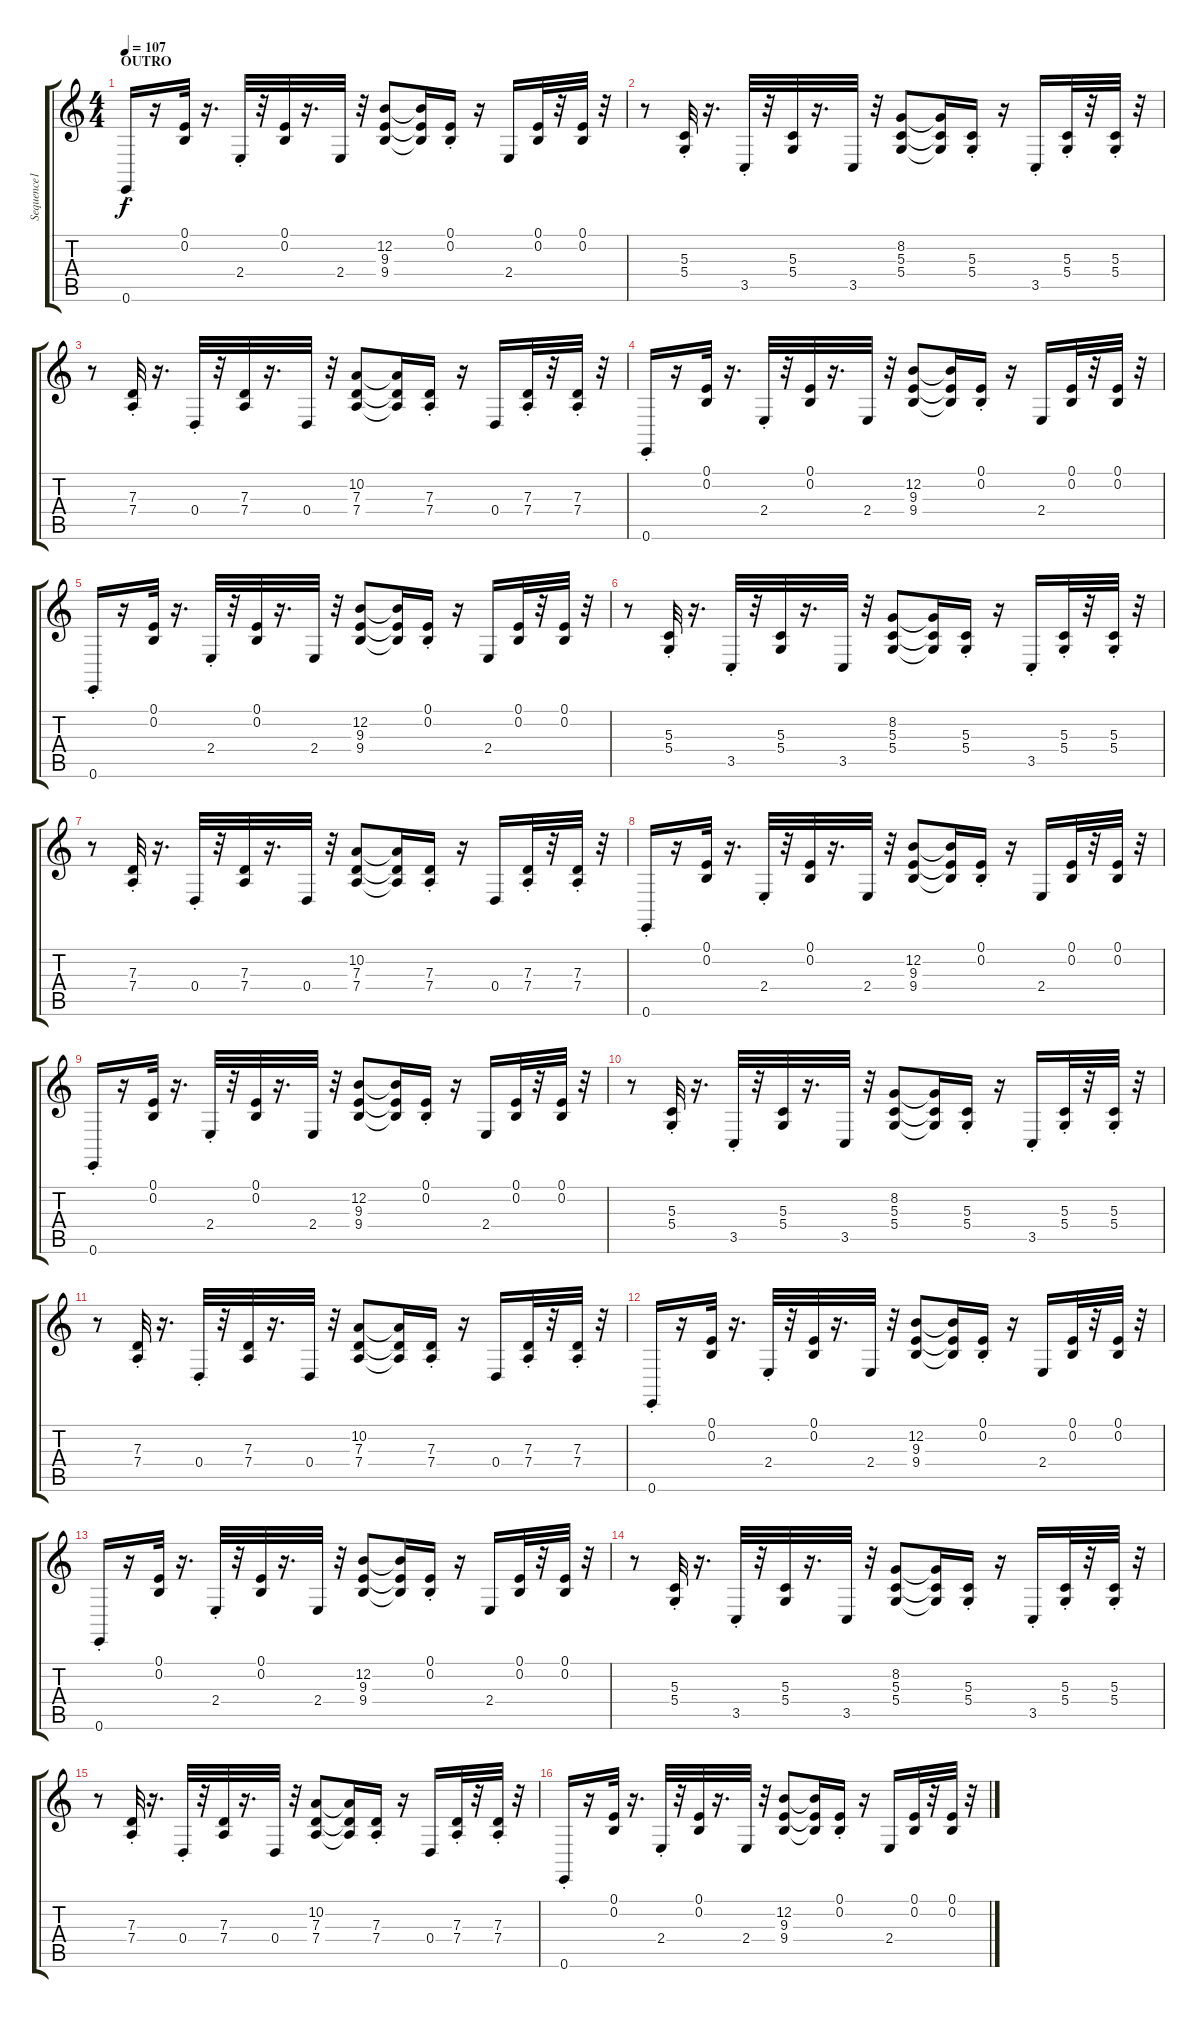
\track ("Sequence1" "Sequence1") {instrument clavinet}
\staff {score tabs}
\tuning (E4 B3 G3 D3 A2 E2) {hide}
\ts (4 4)
\section ("" "OUTRO")
\tempo 107
\clef g2
\ks c
0.6{st}.16{dy f} r.16 (0.1 0.2).32 r.16{d} 2.4{st}.32 r.32 (0.1 0.2).32 r.16{d} 2.4.32 r.32 (12.2 9.3 9.4).8 (12.2{t} 9.3{t} 9.4{t}).16 (0.1 0.2{st}).16 r.16 2.4.16 (0.1 0.2).32 r.32 (0.1 0.2).32 r.32 |
r.8 (5.3 5.4{st}).32 r.16{d} 3.5{st}.32 r.32 (5.3 5.4).32 r.16{d} 3.5.32 r.32 (8.2 5.3 5.4).8 (8.2{t} 5.3{t} 5.4{t}).16 (5.3 5.4{st}).16 r.16 3.5{st}.16 (5.3 5.4{st}).32 r.32 (5.3 5.4{st}).32 r.32 |
r.8 (7.3 7.4{st}).32 r.16{d} 0.4{st}.32 r.32 (7.3 7.4).32 r.16{d} 0.4.32 r.32 (10.2 7.3 7.4).8 (10.2{t} 7.3{t} 7.4{t}).16 (7.3 7.4{st}).16 r.16 0.4.16 (7.3 7.4{st}).32 r.32 (7.3 7.4{st}).32 r.32 |
0.6{st}.16 r.16 (0.1 0.2).32 r.16{d} 2.4{st}.32 r.32 (0.1 0.2).32 r.16{d} 2.4.32 r.32 (12.2 9.3 9.4).8 (12.2{t} 9.3{t} 9.4{t}).16 (0.1 0.2{st}).16 r.16 2.4.16 (0.1 0.2).32 r.32 (0.1 0.2).32 r.32 |
0.6{st}.16 r.16 (0.1 0.2).32 r.16{d} 2.4{st}.32 r.32 (0.1 0.2).32 r.16{d} 2.4.32 r.32 (12.2 9.3 9.4).8 (12.2{t} 9.3{t} 9.4{t}).16 (0.1 0.2{st}).16 r.16 2.4.16 (0.1 0.2).32 r.32 (0.1 0.2).32 r.32 |
r.8 (5.3 5.4{st}).32 r.16{d} 3.5{st}.32 r.32 (5.3 5.4).32 r.16{d} 3.5.32 r.32 (8.2 5.3 5.4).8 (8.2{t} 5.3{t} 5.4{t}).16 (5.3 5.4{st}).16 r.16 3.5{st}.16 (5.3 5.4{st}).32 r.32 (5.3 5.4{st}).32 r.32 |
r.8 (7.3 7.4{st}).32 r.16{d} 0.4{st}.32 r.32 (7.3 7.4).32 r.16{d} 0.4.32 r.32 (10.2 7.3 7.4).8 (10.2{t} 7.3{t} 7.4{t}).16 (7.3 7.4{st}).16 r.16 0.4.16 (7.3 7.4{st}).32 r.32 (7.3 7.4{st}).32 r.32 |
0.6{st}.16 r.16 (0.1 0.2).32 r.16{d} 2.4{st}.32 r.32 (0.1 0.2).32 r.16{d} 2.4.32 r.32 (12.2 9.3 9.4).8 (12.2{t} 9.3{t} 9.4{t}).16 (0.1 0.2{st}).16 r.16 2.4.16 (0.1 0.2).32 r.32 (0.1 0.2).32 r.32 |
0.6{st}.16 r.16 (0.1 0.2).32 r.16{d} 2.4{st}.32 r.32 (0.1 0.2).32 r.16{d} 2.4.32 r.32 (12.2 9.3 9.4).8 (12.2{t} 9.3{t} 9.4{t}).16 (0.1 0.2{st}).16 r.16 2.4.16 (0.1 0.2).32 r.32 (0.1 0.2).32 r.32 |
r.8 (5.3 5.4{st}).32 r.16{d} 3.5{st}.32 r.32 (5.3 5.4).32 r.16{d} 3.5.32 r.32 (8.2 5.3 5.4).8 (8.2{t} 5.3{t} 5.4{t}).16 (5.3 5.4{st}).16 r.16 3.5{st}.16 (5.3 5.4{st}).32 r.32 (5.3 5.4{st}).32 r.32 |
r.8 (7.3 7.4{st}).32 r.16{d} 0.4{st}.32 r.32 (7.3 7.4).32 r.16{d} 0.4.32 r.32 (10.2 7.3 7.4).8 (10.2{t} 7.3{t} 7.4{t}).16 (7.3 7.4{st}).16 r.16 0.4.16 (7.3 7.4{st}).32 r.32 (7.3 7.4{st}).32 r.32 |
0.6{st}.16 r.16 (0.1 0.2).32 r.16{d} 2.4{st}.32 r.32 (0.1 0.2).32 r.16{d} 2.4.32 r.32 (12.2 9.3 9.4).8 (12.2{t} 9.3{t} 9.4{t}).16 (0.1 0.2{st}).16 r.16 2.4.16 (0.1 0.2).32 r.32 (0.1 0.2).32 r.32 |
0.6{st}.16 r.16 (0.1 0.2).32 r.16{d} 2.4{st}.32 r.32 (0.1 0.2).32 r.16{d} 2.4.32 r.32 (12.2 9.3 9.4).8 (12.2{t} 9.3{t} 9.4{t}).16 (0.1 0.2{st}).16 r.16 2.4.16 (0.1 0.2).32 r.32 (0.1 0.2).32 r.32 |
r.8 (5.3 5.4{st}).32 r.16{d} 3.5{st}.32 r.32 (5.3 5.4).32 r.16{d} 3.5.32 r.32 (8.2 5.3 5.4).8 (8.2{t} 5.3{t} 5.4{t}).16 (5.3 5.4{st}).16 r.16 3.5{st}.16 (5.3 5.4{st}).32 r.32 (5.3 5.4{st}).32 r.32 |
r.8 (7.3 7.4{st}).32 r.16{d} 0.4{st}.32 r.32 (7.3 7.4).32 r.16{d} 0.4.32 r.32 (10.2 7.3 7.4).8 (10.2{t} 7.3{t} 7.4{t}).16 (7.3 7.4{st}).16 r.16 0.4.16 (7.3 7.4{st}).32 r.32 (7.3 7.4{st}).32 r.32 |
0.6{st}.16 r.16 (0.1 0.2).32 r.16{d} 2.4{st}.32 r.32 (0.1 0.2).32 r.16{d} 2.4.32 r.32 (12.2 9.3 9.4).8 (12.2{t} 9.3{t} 9.4{t}).16 (0.1 0.2{st}).16 r.16 2.4.16 (0.1 0.2).32 r.32 (0.1 0.2).32 r.32
